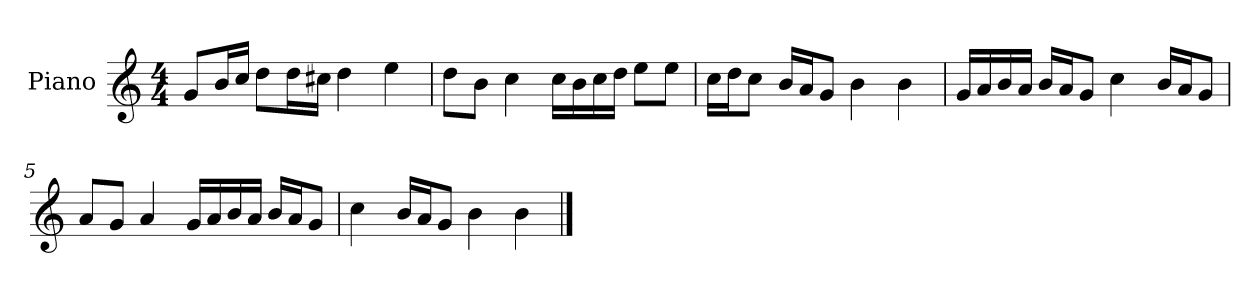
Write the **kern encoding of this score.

**kern
*part1
*staff1
*I"Piano
*I'P-no
*clefG2
*k[]
*M4/4
*MM90
=1
8g/L
16b/L
16cc/JJ
8dd\L
16dd\L
16cc#X\JJ
4dd\
4ee\
=2
8dd\L
8b\J
4cc\
16cc\LL
16b\
16cc\
16dd\JJ
8ee\L
8ee\J
=3
16cc\LL
16dd\J
8cc\J
16b/LL
16a/J
8g/J
4b\
4b\
=4
16g/LL
16a/
16b/
16a/JJ
16b/LL
16a/J
8g/J
4cc\
16b/LL
16a/J
8g/J
!!LO:LB:g=z
=5
8a/L
8g/J
4a/
16g/LL
16a/
16b/
16a/JJ
16b/LL
16a/J
8g/J
=6
4cc\
16b/LL
16a/J
8g/J
4b\
4b\
==
*-
